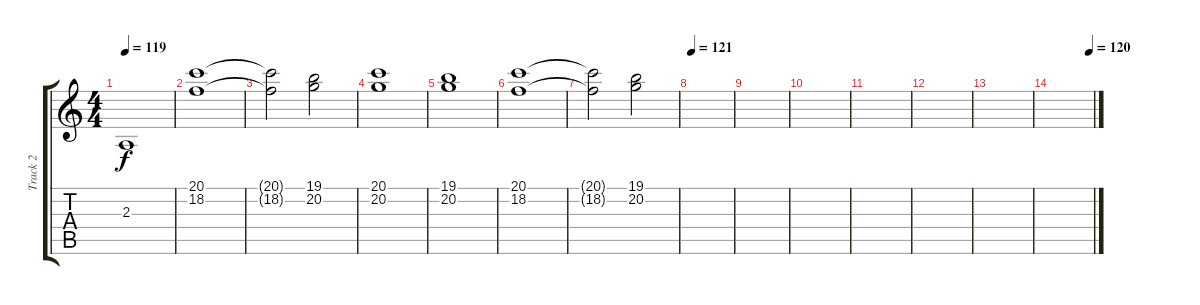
\track ("Track 2" "Track 2") {instrument stringensemble1}
\staff {score tabs}
\tuning (E4 B3 G3 D3 A2 E2) {hide}
\ts (4 4)
\tempo 119
\clef g2
\ks c
2.3.1{dy f} |
(20.1 18.2).1{volume 12} |
(20.1{t} 18.2{t}).2 (19.1 20.2).2{volume 11} |
(20.1 20.2).1 |
(19.1 20.2).1 |
(20.1 18.2).1{volume 2} |
(20.1{t} 18.2{t}).2 (19.1 20.2).2 |
\tempo 121
|
|
|
|
|
|
\tempo (120 0.9166666666666666)
